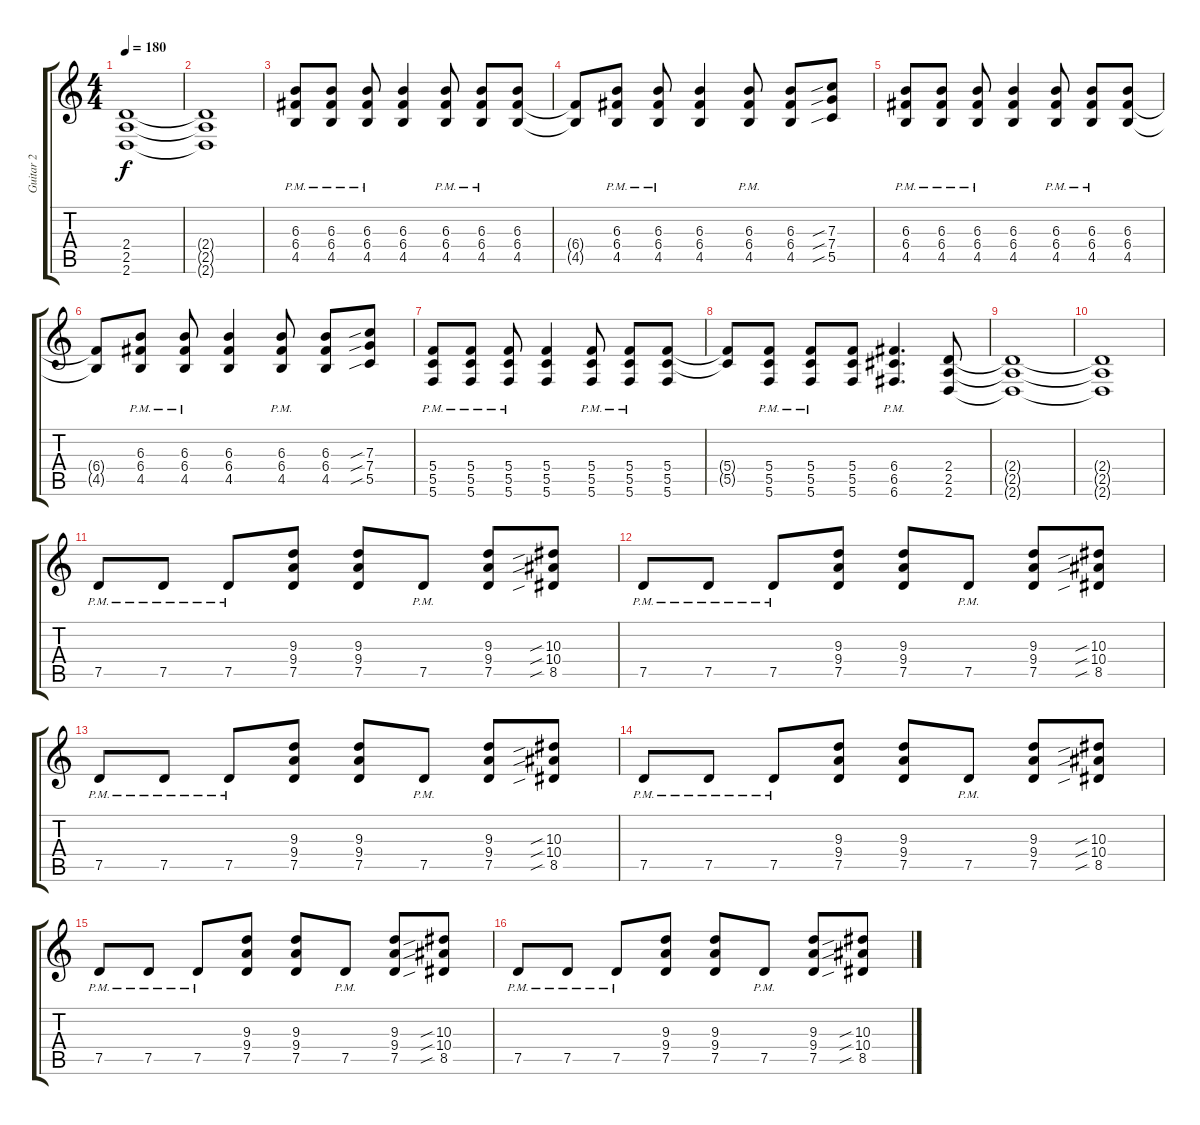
\track ("Guitar 2" "Guitar 2") {instrument overdrivenguitar}
\staff {score tabs}
\tuning (D4 A3 F3 C3 G2 C2) {hide}
\ts (4 4)
\tempo 180
\clef g2
\ks c
(2.4 2.5 2.6).1{dy f} |
(2.4{t} 2.5{t} 2.6{t}).1 |
(6.3 6.4{pm} 4.5{pm}).8 (6.3 6.4{pm} 4.5{pm}).8 (6.3 6.4{pm} 4.5{pm}).8 (6.3 6.4 4.5).4 (6.3 6.4{pm} 4.5{pm}).8 (6.3 6.4{pm} 4.5{pm}).8 (6.3 6.4 4.5).8 |
(6.4{t} 4.5{t}).8 (6.3 6.4{pm} 4.5{pm}).8 (6.3 6.4{pm} 4.5{pm}).8 (6.3 6.4 4.5).4 (6.3 6.4{pm} 4.5{pm}).8 (6.3 6.4 4.5).8 (7.3{sib} 7.4{sib} 5.5{sib}).8 |
(6.3 6.4{pm} 4.5{pm}).8 (6.3 6.4{pm} 4.5{pm}).8 (6.3 6.4{pm} 4.5{pm}).8 (6.3 6.4 4.5).4 (6.3 6.4{pm} 4.5{pm}).8 (6.3 6.4{pm} 4.5{pm}).8 (6.3 6.4 4.5).8 |
(6.4{t} 4.5{t}).8 (6.3 6.4{pm} 4.5{pm}).8 (6.3 6.4{pm} 4.5{pm}).8 (6.3 6.4 4.5).4 (6.3 6.4{pm} 4.5{pm}).8 (6.3 6.4 4.5).8 (7.3{sib} 7.4{sib} 5.5{sib}).8 |
(5.4{pm} 5.5{pm} 5.6).8 (5.4{pm} 5.5{pm} 5.6).8 (5.4{pm} 5.5{pm} 5.6).8 (5.4 5.5 5.6).4 (5.4{pm} 5.5{pm} 5.6).8 (5.4{pm} 5.5{pm} 5.6).8 (5.4 5.5 5.6).8 |
(5.4{t} 5.5{t}).8 (5.4{pm} 5.5{pm} 5.6).8 (5.4{pm} 5.5{pm} 5.6).8 (5.4 5.5 5.6).8 (6.4{pm} 6.5{pm} 6.6).4{d} (2.4 2.5 2.6).8 |
(2.4{t} 2.5{t} 2.6{t}).1 |
(2.4{t} 2.5{t} 2.6{t}).1 |
7.5{pm}.8 7.5{pm}.8 7.5{pm}.8 (9.3 9.4 7.5).8 (9.3 9.4 7.5).8 7.5{pm}.8 (9.3 9.4 7.5).8 (10.3{sib} 10.4{sib} 8.5{sib}).8 |
7.5{pm}.8 7.5{pm}.8 7.5{pm}.8 (9.3 9.4 7.5).8 (9.3 9.4 7.5).8 7.5{pm}.8 (9.3 9.4 7.5).8 (10.3{sib} 10.4{sib} 8.5{sib}).8 |
7.5{pm}.8 7.5{pm}.8 7.5{pm}.8 (9.3 9.4 7.5).8 (9.3 9.4 7.5).8 7.5{pm}.8 (9.3 9.4 7.5).8 (10.3{sib} 10.4{sib} 8.5{sib}).8 |
7.5{pm}.8 7.5{pm}.8 7.5{pm}.8 (9.3 9.4 7.5).8 (9.3 9.4 7.5).8 7.5{pm}.8 (9.3 9.4 7.5).8 (10.3{sib} 10.4{sib} 8.5{sib}).8 |
7.5{pm}.8 7.5{pm}.8 7.5{pm}.8 (9.3 9.4 7.5).8 (9.3 9.4 7.5).8 7.5{pm}.8 (9.3 9.4 7.5).8 (10.3{sib} 10.4{sib} 8.5{sib}).8 |
7.5{pm}.8 7.5{pm}.8 7.5{pm}.8 (9.3 9.4 7.5).8 (9.3 9.4 7.5).8 7.5{pm}.8 (9.3 9.4 7.5).8 (10.3{sib} 10.4{sib} 8.5{sib}).8
